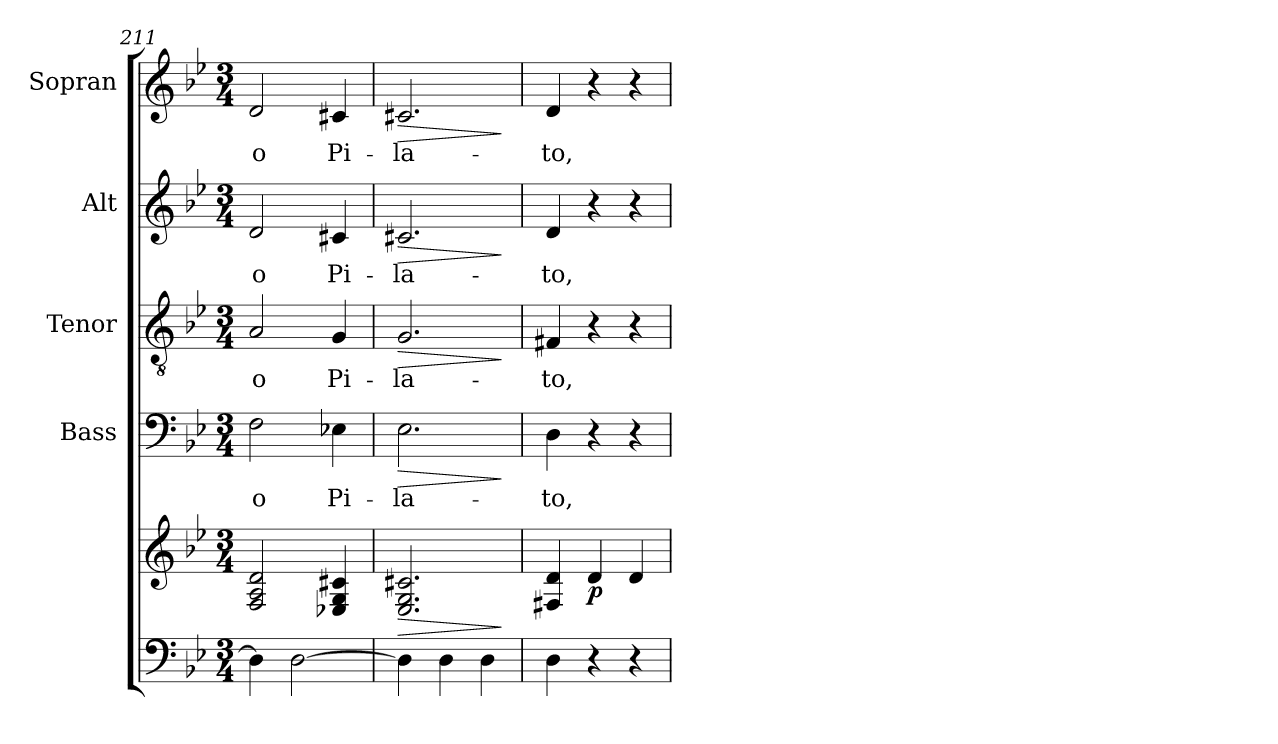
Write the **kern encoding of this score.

**kern	**kern	**dynam	**kern	**text	**dynam	**kern	**text	**dynam	**kern	**text	**dynam	**kern	**text	**dynam
*part5	*part5	*part5	*part4	*part4	*part4	*part3	*part3	*part3	*part2	*part2	*part2	*part1	*part1	*part1
*staff6	*staff5	*staff5/6	*staff4	*staff4	*staff4	*staff3	*staff3	*staff3	*staff2	*staff2	*staff2	*staff1	*staff1	*staff1
*	*	*	*I"Bass	*	*	*I"Tenor	*	*	*I"Alt	*	*	*I"Sopran	*	*
*	*	*	*I'B.	*	*	*I'T.	*	*	*I'A.	*	*	*I'S.	*	*
*clefF4	*clefG2	*	*clefF4	*	*	*clefGv2	*	*	*clefG2	*	*	*clefG2	*	*
*k[b-e-]	*k[b-e-]	*	*k[b-e-]	*	*	*k[b-e-]	*	*	*k[b-e-]	*	*	*k[b-e-]	*	*
*B-:	*B-:	*	*B-:	*	*	*B-:	*	*	*B-:	*	*	*B-:	*	*
*M3/4	*M3/4	*	*M3/4	*	*	*M3/4	*	*	*M3/4	*	*	*M3/4	*	*
=211	=211	=211	=211	=211	=211	=211	=211	=211	=211	=211	=211	=211	=211	=211
!	!	!	!	!LO:LY:b	!	!	!LO:LY:b	!	!	!LO:LY:b	!	!	!LO:LY:b	!
4D\]	2F/ 2A/ 2d/	.	2F\	-o	.	2A/	-o	.	2d/	-o	.	2d/	-o	.
[2D\	.	.	.	.	.	.	.	.	.	.	.	.	.	.
!	!	!	!	!LO:LY:b	!	!	!LO:LY:b	!	!	!LO:LY:b	!	!	!LO:LY:b	!
.	4E-X/ 4G/ 4c#X/	.	4E-X\	Pi-	.	4G/	Pi-	.	4c#X/	Pi-	.	4c#X/	Pi-	.
=212	=212	=212	=212	=212	=212	=212	=212	=212	=212	=212	=212	=212	=212	=212
!	!	!LO:HP:b	!	!LO:LY:b	!LO:HP:b	!	!LO:LY:b	!LO:HP:b	!	!LO:LY:b	!LO:HP:b	!	!LO:LY:b	!LO:HP:b
4D\]	2.E-/ 2.G/ 2.c#X/	>	2.E-\	-la-	>	2.G/	-la-	>	2.c#X/	-la-	>	2.c#X/	-la-	>
4D\	.	.	.	.	.	.	.	.	.	.	.	.	.	.
4D\	.	.	.	.	.	.	.	.	.	.	.	.	.	.
.	.	]	.	.	]	.	.	]	.	.	]	.	.	]
=213	=213	=213	=213	=213	=213	=213	=213	=213	=213	=213	=213	=213	=213	=213
!	!	!	!	!LO:LY:b	!	!	!LO:LY:b	!	!	!LO:LY:b	!	!	!LO:LY:b	!
4D\	4F#X/ 4d/	.	4D\	-to,	.	4F#X/	-to,	.	4d/	-to,	.	4d/	-to,	.
!	!	!LO:DY:b	!	!	!	!	!	!	!	!	!	!	!	!
4r	4d/	p	4r	.	.	4r	.	.	4r	.	.	4r	.	.
4r	4d/	.	4r	.	.	4r	.	.	4r	.	.	4r	.	.
=	=	=	=	=	=	=	=	=	=	=	=	=	=	=
*-	*-	*-	*-	*-	*-	*-	*-	*-	*-	*-	*-	*-	*-	*-
